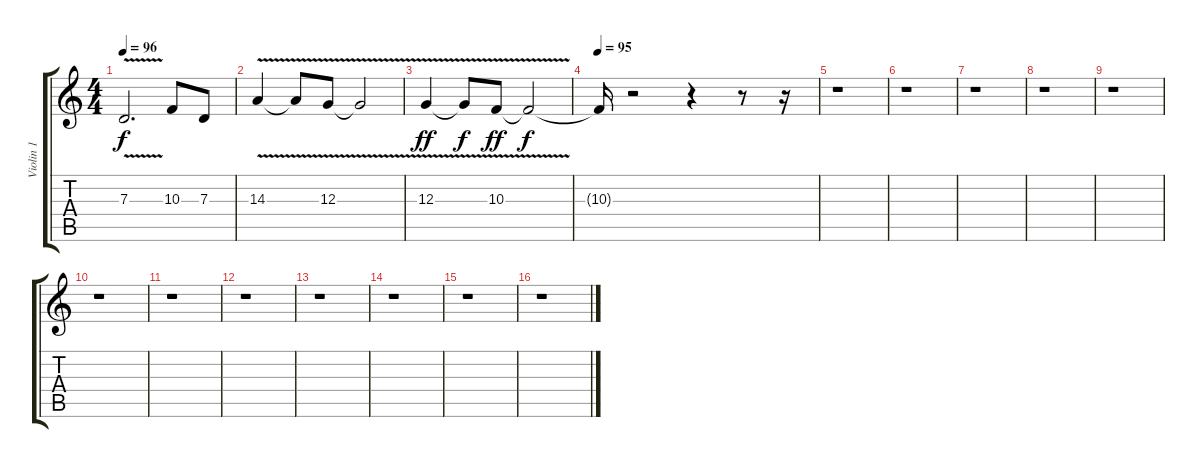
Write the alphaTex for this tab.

\track ("Violin 1" "Violin 1") {instrument violin}
\staff {score tabs}
\tuning (E4 B3 G3 D3 A2 E2) {hide}
\ts (4 4)
\tempo 96
\clef g2
\ks c
7.3{v}.2{d dy f} 10.3.8 7.3.8 |
14.3{v}.4 14.3{t}.8 12.3{v}.8 12.3{t}.2 |
12.3{v}.4{dy ff} 12.3{t}.8{dy f} 10.3{v}.8{dy ff} 10.3{t}.2{dy f} |
\tempo 95
10.3{t}.16 r.2 r.4 r.8 r.16 |
r.1 |
r.1 |
r.1 |
r.1 |
r.1 |
r.1 |
r.1 |
r.1 |
r.1 |
r.1 |
r.1 |
r.1
